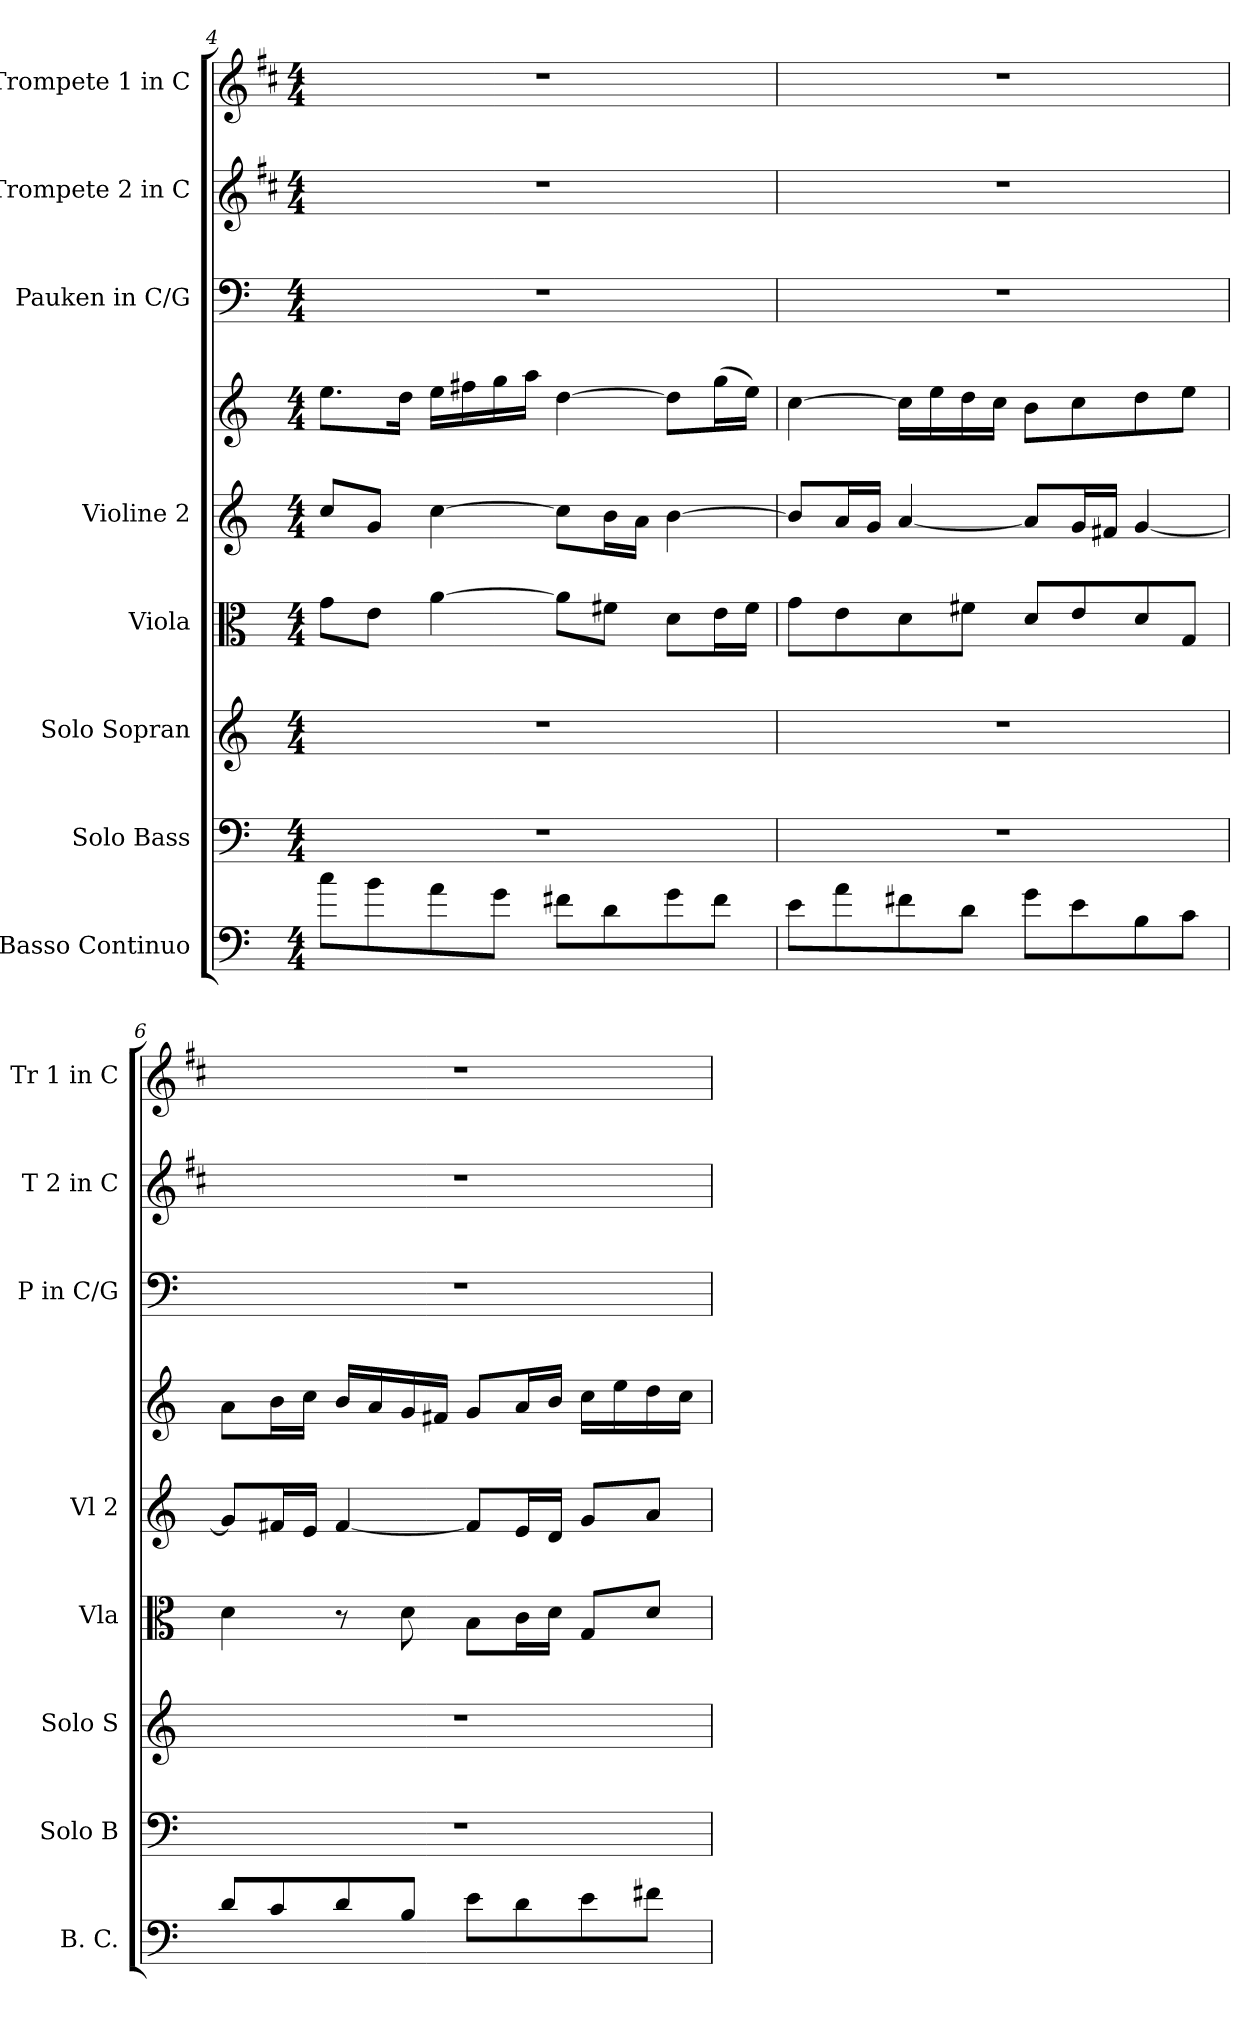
**kern	**kern	**kern	**kern	**kern	**kern	**kern	**kern	**kern
*part8	*part7	*part6	*part5	*part4	*part4	*part3	*part2	*part1
*staff9	*staff8	*staff7	*staff6	*staff5	*staff4	*staff3	*staff2	*staff1
*I"Basso Continuo	*I"Solo Bass	*I"Solo Sopran	*I"Viola	*I"Violine 2	*	*I"Pauken in C/G	*I"Trompete 2 in C	*I"Trompete 1 in C
*I'B. C.	*I'Solo B	*I'Solo S	*I'Vla	*I'Vl 2	*	*I'P in C/G	*I'T 2 in C	*I'Tr 1 in C
!!LO:LB:g=z
*clefF4	*clefF4	*clefG2	*clefC3	*clefG2	*clefG2	*clefF4	*clefG2	*clefG2
*ITrd7c12	*	*	*	*	*	*	*ITrd1c2	*ITrd1c2
*k[]	*k[]	*k[]	*k[]	*k[]	*k[]	*k[]	*k[]	*k[]
*M4/4	*M4/4	*M4/4	*M4/4	*M4/4	*M4/4	*M4/4	*M4/4	*M4/4
=4	=4	=4	=4	=4	=4	=4	=4	=4
8c\L	1r	1r	8g\L	8cc/L	8.ee\L	1r	1r	1r
8B\	.	.	8e\J	8g/J	.	.	.	.
.	.	.	.	.	16dd\Jk	.	.	.
8A\	.	.	[4a\	[4cc\	16ee\LL	.	.	.
.	.	.	.	.	16ff#X\	.	.	.
8G\J	.	.	.	.	16gg\	.	.	.
.	.	.	.	.	16aa\JJ	.	.	.
8F#X\L	.	.	8a\L]	8cc\L]	[4dd\	.	.	.
8D\	.	.	8f#X\J	16b\L	.	.	.	.
.	.	.	.	16a\JJ	.	.	.	.
8G\	.	.	8d\L	[4b\	8dd\L]	.	.	.
8F#\J	.	.	16e\L	.	(16gg\L	.	.	.
.	.	.	16f#\JJ	.	16ee\JJ)	.	.	.
=5	=5	=5	=5	=5	=5	=5	=5	=5
8E\L	1r	1r	8g\L	8b/L]	[4cc\	1r	1r	1r
8A\	.	.	8e\	16a/L	.	.	.	.
.	.	.	.	16g/JJ	.	.	.	.
8F#X\	.	.	8d\	[4a/	16cc\LL]	.	.	.
.	.	.	.	.	16ee\	.	.	.
8D\J	.	.	8f#X\J	.	16dd\	.	.	.
.	.	.	.	.	16cc\JJ	.	.	.
8G\L	.	.	8d/L	8a/L]	8b\L	.	.	.
8E\	.	.	8e/	16g/L	8cc\	.	.	.
.	.	.	.	16f#X/JJ	.	.	.	.
8BB\	.	.	8d/	[4g/	8dd\	.	.	.
8C\J	.	.	8G/J	.	8ee\J	.	.	.
=6	=6	=6	=6	=6	=6	=6	=6	=6
8D/L	1r	1r	4d\	8g/L]	8a\L	1r	1r	1r
8C/	.	.	.	16f#X/L	16b\L	.	.	.
.	.	.	.	16e/JJ	16cc\JJ	.	.	.
8D/	.	.	8r	[4f#/	16b/LL	.	.	.
.	.	.	.	.	16a/	.	.	.
8BB/J	.	.	8d\	.	16g/	.	.	.
.	.	.	.	.	16f#X/JJ	.	.	.
8E\L	.	.	8B\L	8f#/L]	8g/L	.	.	.
8D\	.	.	16c\L	16e/L	16a/L	.	.	.
.	.	.	16d\JJ	16d/JJ	16b/JJ	.	.	.
8E\	.	.	8G/L	8g/L	16cc\LL	.	.	.
.	.	.	.	.	16ee\	.	.	.
8F#X\J	.	.	8d/J	8a/J	16dd\	.	.	.
.	.	.	.	.	16cc\JJ	.	.	.
=	=	=	=	=	=	=	=	=
*-	*-	*-	*-	*-	*-	*-	*-	*-
